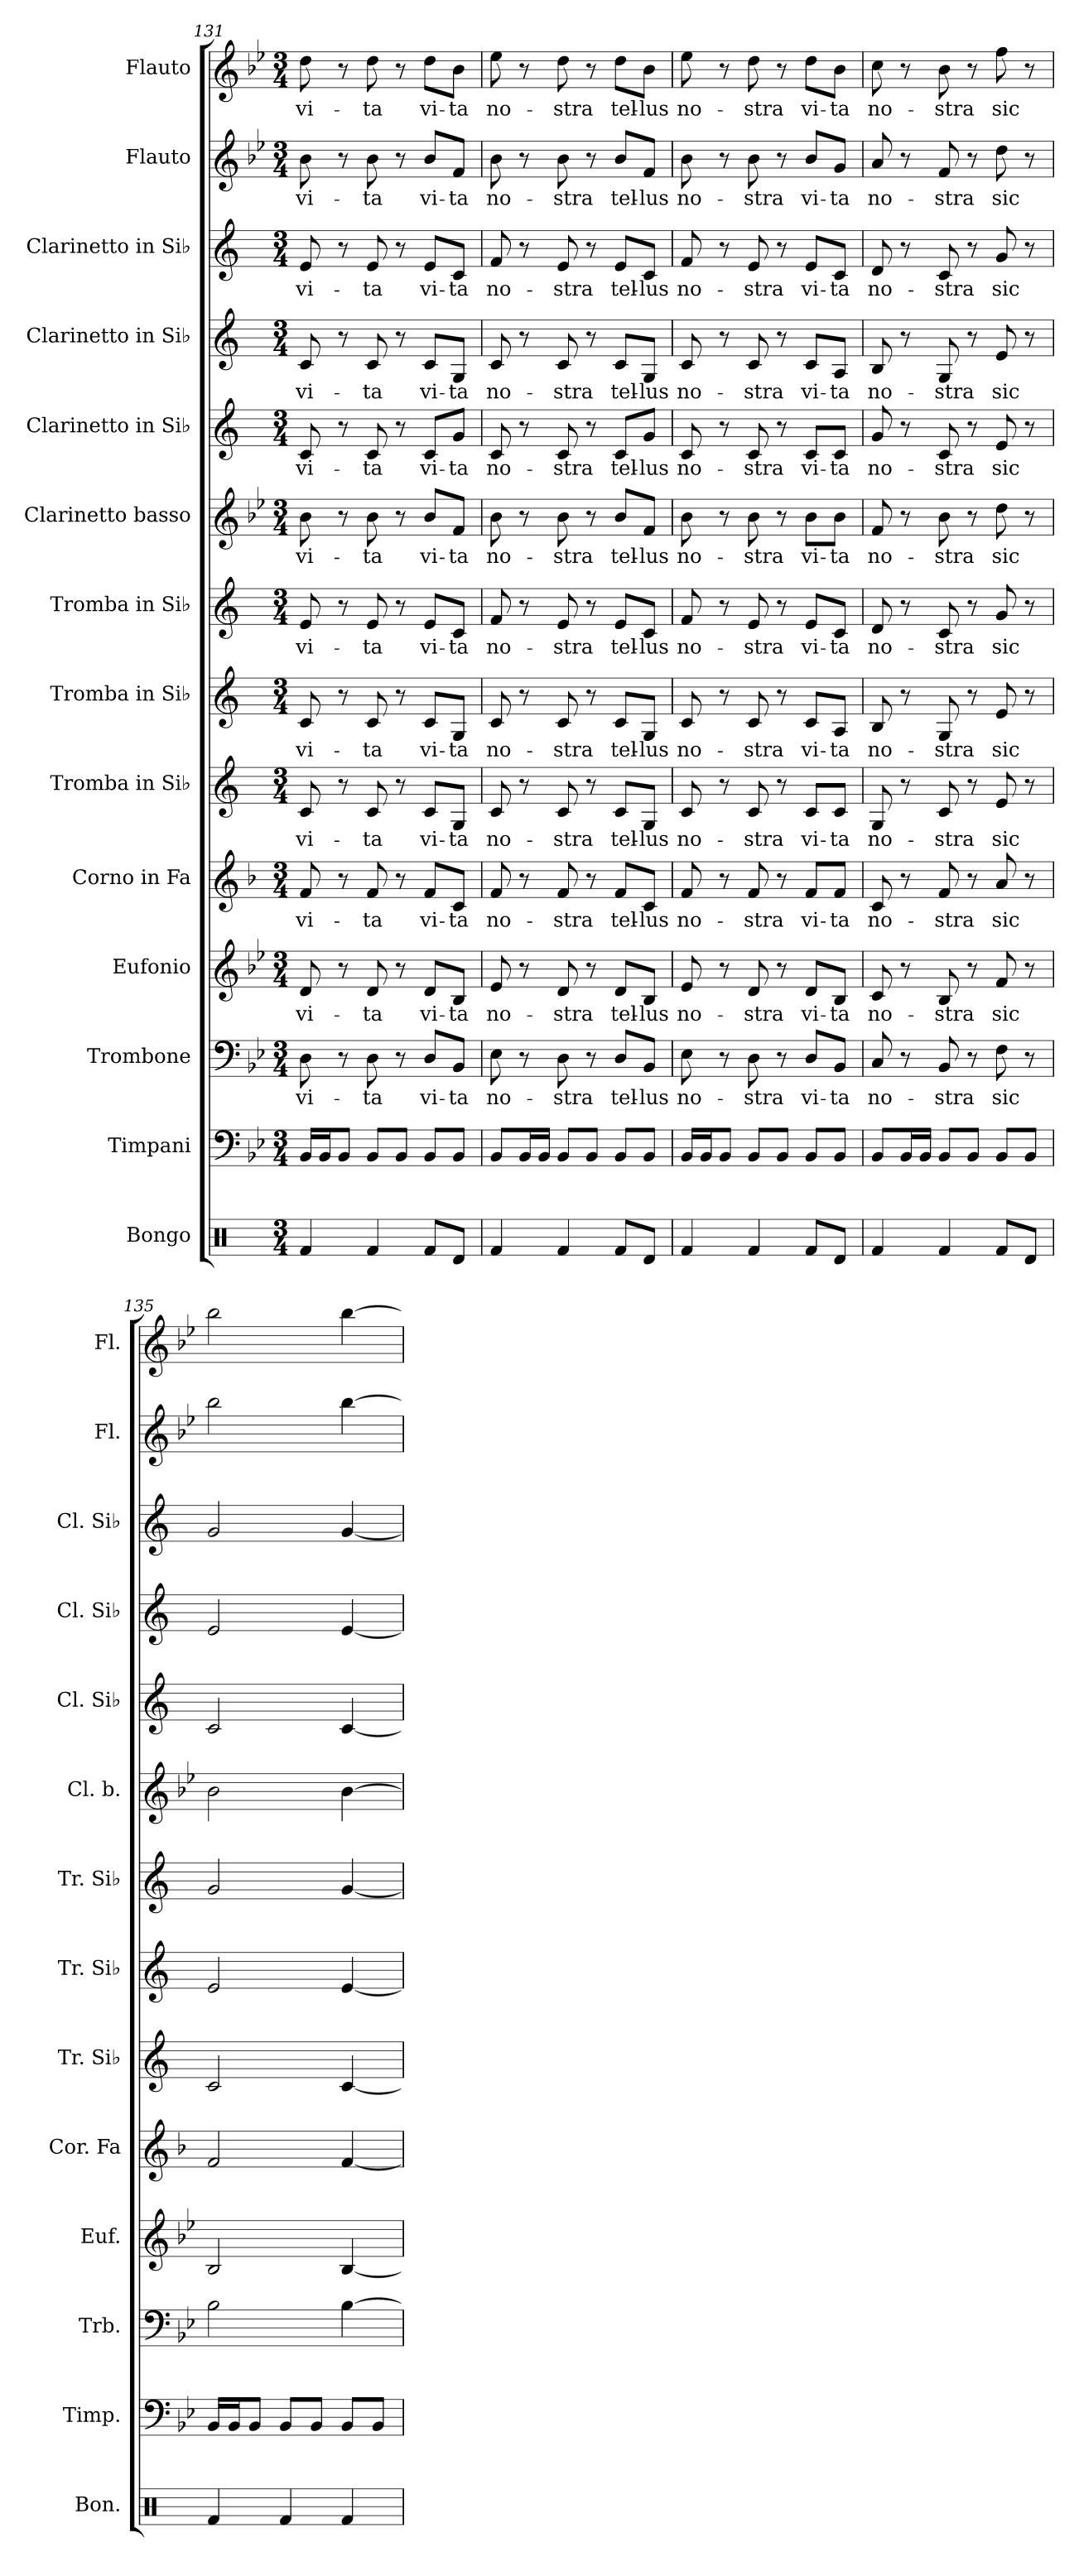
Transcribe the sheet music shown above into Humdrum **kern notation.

**kern	**kern	**kern	**text	**kern	**text	**kern	**text	**kern	**text	**kern	**text	**kern	**text	**kern	**text	**kern	**text	**kern	**text	**kern	**text	**kern	**text	**kern	**text
*part14	*part13	*part12	*part12	*part11	*part11	*part10	*part10	*part9	*part9	*part8	*part8	*part7	*part7	*part6	*part6	*part5	*part5	*part4	*part4	*part3	*part3	*part2	*part2	*part1	*part1
*staff14	*staff13	*staff12	*staff12	*staff11	*staff11	*staff10	*staff10	*staff9	*staff9	*staff8	*staff8	*staff7	*staff7	*staff6	*staff6	*staff5	*staff5	*staff4	*staff4	*staff3	*staff3	*staff2	*staff2	*staff1	*staff1
*I"Bongo	*I"Timpani	*I"Trombone	*	*I"Eufonio	*	*I"Corno in Fa	*	*I"Tromba in Si♭	*	*I"Tromba in Si♭	*	*I"Tromba in Si♭	*	*I"Clarinetto basso	*	*I"Clarinetto in Si♭	*	*I"Clarinetto in Si♭	*	*I"Clarinetto in Si♭	*	*I"Flauto	*	*I"Flauto	*
*I'Bon.	*I'Timp.	*I'Trb.	*	*I'Euf.	*	*I'Cor. Fa	*	*I'Tr. Si♭	*	*I'Tr. Si♭	*	*I'Tr. Si♭	*	*I'Cl. b.	*	*I'Cl. Si♭	*	*I'Cl. Si♭	*	*I'Cl. Si♭	*	*I'Fl.	*	*I'Fl.	*
*clefX	*clefF4	*clefF4	*	*clefG2	*	*clefG2	*	*clefG2	*	*clefG2	*	*clefG2	*	*clefG2	*	*clefG2	*	*clefG2	*	*clefG2	*	*clefG2	*	*clefG2	*
*	*	*	*	*ITrd8c14	*	*ITrd4c7	*	*ITrd1c2	*	*ITrd1c2	*	*ITrd1c2	*	*ITrd8c14	*	*ITrd1c2	*	*ITrd1c2	*	*ITrd1c2	*	*	*	*	*
*k[]	*k[b-e-]	*k[b-e-]	*	*k[b-e-]	*	*k[b-e-]	*	*k[b-e-]	*	*k[b-e-]	*	*k[b-e-]	*	*k[b-e-]	*	*k[b-e-]	*	*k[b-e-]	*	*k[b-e-]	*	*k[b-e-]	*	*k[b-e-]	*
*M3/4	*M3/4	*M3/4	*	*M3/4	*	*M3/4	*	*M3/4	*	*M3/4	*	*M3/4	*	*M3/4	*	*M3/4	*	*M3/4	*	*M3/4	*	*M3/4	*	*M3/4	*
=131	=131	=131	=131	=131	=131	=131	=131	=131	=131	=131	=131	=131	=131	=131	=131	=131	=131	=131	=131	=131	=131	=131	=131	=131	=131
!	!	!	!LO:LY:b	!	!LO:LY:b	!	!LO:LY:b	!	!LO:LY:b	!	!LO:LY:b	!	!LO:LY:b	!	!LO:LY:b	!	!LO:LY:b	!	!LO:LY:b	!	!LO:LY:b	!	!LO:LY:b	!	!LO:LY:b
4Rf/	16BB-/LL	8D\	vi-	8D/	vi-	8B-/	vi-	8B-/	vi-	8B-/	vi-	8d/	vi-	8B-\	vi-	8B-/	vi-	8B-/	vi-	8d/	vi-	8b-\	vi-	8dd\	vi-
.	16BB-/J	.	.	.	.	.	.	.	.	.	.	.	.	.	.	.	.	.	.	.	.	.	.	.	.
.	8BB-/J	8r	.	8r	.	8r	.	8r	.	8r	.	8r	.	8r	.	8r	.	8r	.	8r	.	8r	.	8r	.
!	!	!	!LO:LY:b	!	!LO:LY:b	!	!LO:LY:b	!	!LO:LY:b	!	!LO:LY:b	!	!LO:LY:b	!	!LO:LY:b	!	!LO:LY:b	!	!LO:LY:b	!	!LO:LY:b	!	!LO:LY:b	!	!LO:LY:b
4Rf/	8BB-/L	8D\	-ta	8D/	-ta	8B-/	-ta	8B-/	-ta	8B-/	-ta	8d/	-ta	8B-\	-ta	8B-/	-ta	8B-/	-ta	8d/	-ta	8b-\	-ta	8dd\	-ta
.	8BB-/J	8r	.	8r	.	8r	.	8r	.	8r	.	8r	.	8r	.	8r	.	8r	.	8r	.	8r	.	8r	.
!	!	!	!LO:LY:b	!	!LO:LY:b	!	!LO:LY:b	!	!LO:LY:b	!	!LO:LY:b	!	!LO:LY:b	!	!LO:LY:b	!	!LO:LY:b	!	!LO:LY:b	!	!LO:LY:b	!	!LO:LY:b	!	!LO:LY:b
8Rf/L	8BB-/L	8D/L	vi-	8D/L	vi-	8B-/L	vi-	8B-/L	vi-	8B-/L	vi-	8d/L	vi-	8B-/L	vi-	8B-/L	vi-	8B-/L	vi-	8d/L	vi-	8b-/L	vi-	8dd\L	vi-
!	!	!	!LO:LY:b	!	!LO:LY:b	!	!LO:LY:b	!	!LO:LY:b	!	!LO:LY:b	!	!LO:LY:b	!	!LO:LY:b	!	!LO:LY:b	!	!LO:LY:b	!	!LO:LY:b	!	!LO:LY:b	!	!LO:LY:b
8Rd/J	8BB-/J	8BB-/J	-ta	8BB-/J	-ta	8F/J	-ta	8F/J	-ta	8F/J	-ta	8B-/J	-ta	8F/J	-ta	8f/J	-ta	8F/J	-ta	8B-/J	-ta	8f/J	-ta	8b-\J	-ta
=132	=132	=132	=132	=132	=132	=132	=132	=132	=132	=132	=132	=132	=132	=132	=132	=132	=132	=132	=132	=132	=132	=132	=132	=132	=132
!	!	!	!LO:LY:b	!	!LO:LY:b	!	!LO:LY:b	!	!LO:LY:b	!	!LO:LY:b	!	!LO:LY:b	!	!LO:LY:b	!	!LO:LY:b	!	!LO:LY:b	!	!LO:LY:b	!	!LO:LY:b	!	!LO:LY:b
4Rf/	8BB-/L	8E-\	no-	8E-/	no-	8B-/	no-	8B-/	no-	8B-/	no-	8e-/	no-	8B-\	no-	8B-/	no-	8B-/	no-	8e-/	no-	8b-\	no-	8ee-\	no-
.	16BB-/L	8r	.	8r	.	8r	.	8r	.	8r	.	8r	.	8r	.	8r	.	8r	.	8r	.	8r	.	8r	.
.	16BB-/JJ	.	.	.	.	.	.	.	.	.	.	.	.	.	.	.	.	.	.	.	.	.	.	.	.
!	!	!	!LO:LY:b	!	!LO:LY:b	!	!LO:LY:b	!	!LO:LY:b	!	!LO:LY:b	!	!LO:LY:b	!	!LO:LY:b	!	!LO:LY:b	!	!LO:LY:b	!	!LO:LY:b	!	!LO:LY:b	!	!LO:LY:b
4Rf/	8BB-/L	8D\	-stra	8D/	-stra	8B-/	-stra	8B-/	-stra	8B-/	-stra	8d/	-stra	8B-\	-stra	8B-/	-stra	8B-/	-stra	8d/	-stra	8b-\	-stra	8dd\	-stra
.	8BB-/J	8r	.	8r	.	8r	.	8r	.	8r	.	8r	.	8r	.	8r	.	8r	.	8r	.	8r	.	8r	.
!	!	!	!LO:LY:b	!	!LO:LY:b	!	!LO:LY:b	!	!LO:LY:b	!	!LO:LY:b	!	!LO:LY:b	!	!LO:LY:b	!	!LO:LY:b	!	!LO:LY:b	!	!LO:LY:b	!	!LO:LY:b	!	!LO:LY:b
8Rf/L	8BB-/L	8D/L	tel-	8D/L	tel-	8B-/L	tel-	8B-/L	tel-	8B-/L	tel-	8d/L	tel-	8B-/L	tel-	8B-/L	tel-	8B-/L	tel-	8d/L	tel-	8b-/L	tel-	8dd\L	tel-
!	!	!	!LO:LY:b	!	!LO:LY:b	!	!LO:LY:b	!	!LO:LY:b	!	!LO:LY:b	!	!LO:LY:b	!	!LO:LY:b	!	!LO:LY:b	!	!LO:LY:b	!	!LO:LY:b	!	!LO:LY:b	!	!LO:LY:b
8Rd/J	8BB-/J	8BB-/J	-lus	8BB-/J	-lus	8F/J	-lus	8F/J	-lus	8F/J	-lus	8B-/J	-lus	8F/J	-lus	8f/J	-lus	8F/J	-lus	8B-/J	-lus	8f/J	-lus	8b-\J	-lus
=133	=133	=133	=133	=133	=133	=133	=133	=133	=133	=133	=133	=133	=133	=133	=133	=133	=133	=133	=133	=133	=133	=133	=133	=133	=133
!	!	!	!LO:LY:b	!	!LO:LY:b	!	!LO:LY:b	!	!LO:LY:b	!	!LO:LY:b	!	!LO:LY:b	!	!LO:LY:b	!	!LO:LY:b	!	!LO:LY:b	!	!LO:LY:b	!	!LO:LY:b	!	!LO:LY:b
4Rf/	16BB-/LL	8E-\	no-	8E-/	no-	8B-/	no-	8B-/	no-	8B-/	no-	8e-/	no-	8B-\	no-	8B-/	no-	8B-/	no-	8e-/	no-	8b-\	no-	8ee-\	no-
.	16BB-/J	.	.	.	.	.	.	.	.	.	.	.	.	.	.	.	.	.	.	.	.	.	.	.	.
.	8BB-/J	8r	.	8r	.	8r	.	8r	.	8r	.	8r	.	8r	.	8r	.	8r	.	8r	.	8r	.	8r	.
!	!	!	!LO:LY:b	!	!LO:LY:b	!	!LO:LY:b	!	!LO:LY:b	!	!LO:LY:b	!	!LO:LY:b	!	!LO:LY:b	!	!LO:LY:b	!	!LO:LY:b	!	!LO:LY:b	!	!LO:LY:b	!	!LO:LY:b
4Rf/	8BB-/L	8D\	-stra	8D/	-stra	8B-/	-stra	8B-/	-stra	8B-/	-stra	8d/	-stra	8B-\	-stra	8B-/	-stra	8B-/	-stra	8d/	-stra	8b-\	-stra	8dd\	-stra
.	8BB-/J	8r	.	8r	.	8r	.	8r	.	8r	.	8r	.	8r	.	8r	.	8r	.	8r	.	8r	.	8r	.
!	!	!	!LO:LY:b	!	!LO:LY:b	!	!LO:LY:b	!	!LO:LY:b	!	!LO:LY:b	!	!LO:LY:b	!	!LO:LY:b	!	!LO:LY:b	!	!LO:LY:b	!	!LO:LY:b	!	!LO:LY:b	!	!LO:LY:b
8Rf/L	8BB-/L	8D/L	vi-	8D/L	vi-	8B-/L	vi-	8B-/L	vi-	8B-/L	vi-	8d/L	vi-	8B-\L	vi-	8B-/L	vi-	8B-/L	vi-	8d/L	vi-	8b-/L	vi-	8dd\L	vi-
!	!	!	!LO:LY:b	!	!LO:LY:b	!	!LO:LY:b	!	!LO:LY:b	!	!LO:LY:b	!	!LO:LY:b	!	!LO:LY:b	!	!LO:LY:b	!	!LO:LY:b	!	!LO:LY:b	!	!LO:LY:b	!	!LO:LY:b
8Rd/J	8BB-/J	8BB-/J	-ta	8BB-/J	-ta	8B-/J	-ta	8B-/J	-ta	8G/J	-ta	8B-/J	-ta	8B-\J	-ta	8B-/J	-ta	8G/J	-ta	8B-/J	-ta	8g/J	-ta	8b-\J	-ta
!!LO:PB:g=z
=134	=134	=134	=134	=134	=134	=134	=134	=134	=134	=134	=134	=134	=134	=134	=134	=134	=134	=134	=134	=134	=134	=134	=134	=134	=134
!	!	!	!LO:LY:b	!	!LO:LY:b	!	!LO:LY:b	!	!LO:LY:b	!	!LO:LY:b	!	!LO:LY:b	!	!LO:LY:b	!	!LO:LY:b	!	!LO:LY:b	!	!LO:LY:b	!	!LO:LY:b	!	!LO:LY:b
4Rf/	8BB-/L	8C/	no-	8C/	no-	8F/	no-	8F/	no-	8A/	no-	8c/	no-	8F/	no-	8f/	no-	8A/	no-	8c/	no-	8a/	no-	8cc\	no-
.	16BB-/L	8r	.	8r	.	8r	.	8r	.	8r	.	8r	.	8r	.	8r	.	8r	.	8r	.	8r	.	8r	.
.	16BB-/JJ	.	.	.	.	.	.	.	.	.	.	.	.	.	.	.	.	.	.	.	.	.	.	.	.
!	!	!	!LO:LY:b	!	!LO:LY:b	!	!LO:LY:b	!	!LO:LY:b	!	!LO:LY:b	!	!LO:LY:b	!	!LO:LY:b	!	!LO:LY:b	!	!LO:LY:b	!	!LO:LY:b	!	!LO:LY:b	!	!LO:LY:b
4Rf/	8BB-/L	8BB-/	-stra	8BB-/	-stra	8B-/	-stra	8B-/	-stra	8F/	-stra	8B-/	-stra	8B-\	-stra	8B-/	-stra	8F/	-stra	8B-/	-stra	8f/	-stra	8b-\	-stra
.	8BB-/J	8r	.	8r	.	8r	.	8r	.	8r	.	8r	.	8r	.	8r	.	8r	.	8r	.	8r	.	8r	.
!	!	!	!LO:LY:b	!	!LO:LY:b	!	!LO:LY:b	!	!LO:LY:b	!	!LO:LY:b	!	!LO:LY:b	!	!LO:LY:b	!	!LO:LY:b	!	!LO:LY:b	!	!LO:LY:b	!	!LO:LY:b	!	!LO:LY:b
8Rf/L	8BB-/L	8F\	sic	8F/	sic	8d/	sic	8d/	sic	8d/	sic	8f/	sic	8d\	sic	8d/	sic	8d/	sic	8f/	sic	8dd\	sic	8ff\	sic
8Rd/J	8BB-/J	8r	.	8r	.	8r	.	8r	.	8r	.	8r	.	8r	.	8r	.	8r	.	8r	.	8r	.	8r	.
=135	=135	=135	=135	=135	=135	=135	=135	=135	=135	=135	=135	=135	=135	=135	=135	=135	=135	=135	=135	=135	=135	=135	=135	=135	=135
4Rf/	16BB-/LL	2B-\	.	2BB-/	.	2B-/	.	2B-/	.	2d/	.	2f/	.	2B-\	.	2B-/	.	2d/	.	2f/	.	2bb-\	.	2bb-\	.
.	16BB-/J	.	.	.	.	.	.	.	.	.	.	.	.	.	.	.	.	.	.	.	.	.	.	.	.
.	8BB-/J	.	.	.	.	.	.	.	.	.	.	.	.	.	.	.	.	.	.	.	.	.	.	.	.
4Rf/	8BB-/L	.	.	.	.	.	.	.	.	.	.	.	.	.	.	.	.	.	.	.	.	.	.	.	.
.	8BB-/J	.	.	.	.	.	.	.	.	.	.	.	.	.	.	.	.	.	.	.	.	.	.	.	.
4Rf/	8BB-/L	[4B-\	.	[4BB-/	.	[4B-/	.	[4B-/	.	[4d/	.	[4f/	.	[4B-\	.	[4B-/	.	[4d/	.	[4f/	.	[4bb-\	.	[4bb-\	.
.	8BB-/J	.	.	.	.	.	.	.	.	.	.	.	.	.	.	.	.	.	.	.	.	.	.	.	.
=	=	=	=	=	=	=	=	=	=	=	=	=	=	=	=	=	=	=	=	=	=	=	=	=	=
*-	*-	*-	*-	*-	*-	*-	*-	*-	*-	*-	*-	*-	*-	*-	*-	*-	*-	*-	*-	*-	*-	*-	*-	*-	*-
